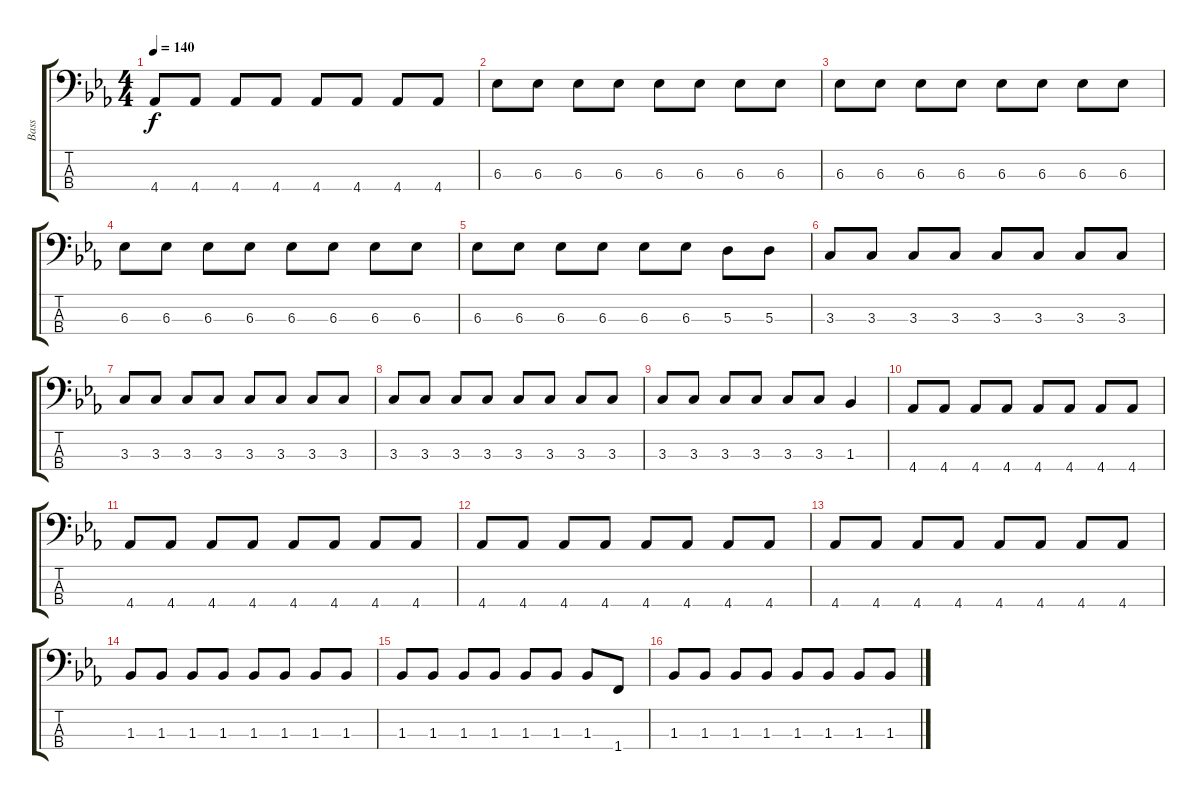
\track ("Bass" "Bass") {instrument slapbass1}
\staff {score tabs}
\tuning (G2 D2 A1 E1) {hide}
\ts (4 4)
\tempo 140
\clef f4
\ks eb
4.4.8{dy f} 4.4.8 4.4.8 4.4.8 4.4.8 4.4.8 4.4.8 4.4.8 |
6.3.8 6.3.8 6.3.8 6.3.8 6.3.8 6.3.8 6.3.8 6.3.8 |
6.3.8 6.3.8 6.3.8 6.3.8 6.3.8 6.3.8 6.3.8 6.3.8 |
6.3.8 6.3.8 6.3.8 6.3.8 6.3.8 6.3.8 6.3.8 6.3.8 |
6.3.8 6.3.8 6.3.8 6.3.8 6.3.8 6.3.8 5.3.8 5.3.8 |
3.3.8 3.3.8 3.3.8 3.3.8 3.3.8 3.3.8 3.3.8 3.3.8 |
3.3.8 3.3.8 3.3.8 3.3.8 3.3.8 3.3.8 3.3.8 3.3.8 |
3.3.8 3.3.8 3.3.8 3.3.8 3.3.8 3.3.8 3.3.8 3.3.8 |
3.3.8 3.3.8 3.3.8 3.3.8 3.3.8 3.3.8 1.3.4 |
4.4.8 4.4.8 4.4.8 4.4.8 4.4.8 4.4.8 4.4.8 4.4.8 |
4.4.8 4.4.8 4.4.8 4.4.8 4.4.8 4.4.8 4.4.8 4.4.8 |
4.4.8 4.4.8 4.4.8 4.4.8 4.4.8 4.4.8 4.4.8 4.4.8 |
4.4.8 4.4.8 4.4.8 4.4.8 4.4.8 4.4.8 4.4.8 4.4.8 |
1.3.8 1.3.8 1.3.8 1.3.8 1.3.8 1.3.8 1.3.8 1.3.8 |
1.3.8 1.3.8 1.3.8 1.3.8 1.3.8 1.3.8 1.3.8 1.4.8 |
1.3.8 1.3.8 1.3.8 1.3.8 1.3.8 1.3.8 1.3.8 1.3.8
